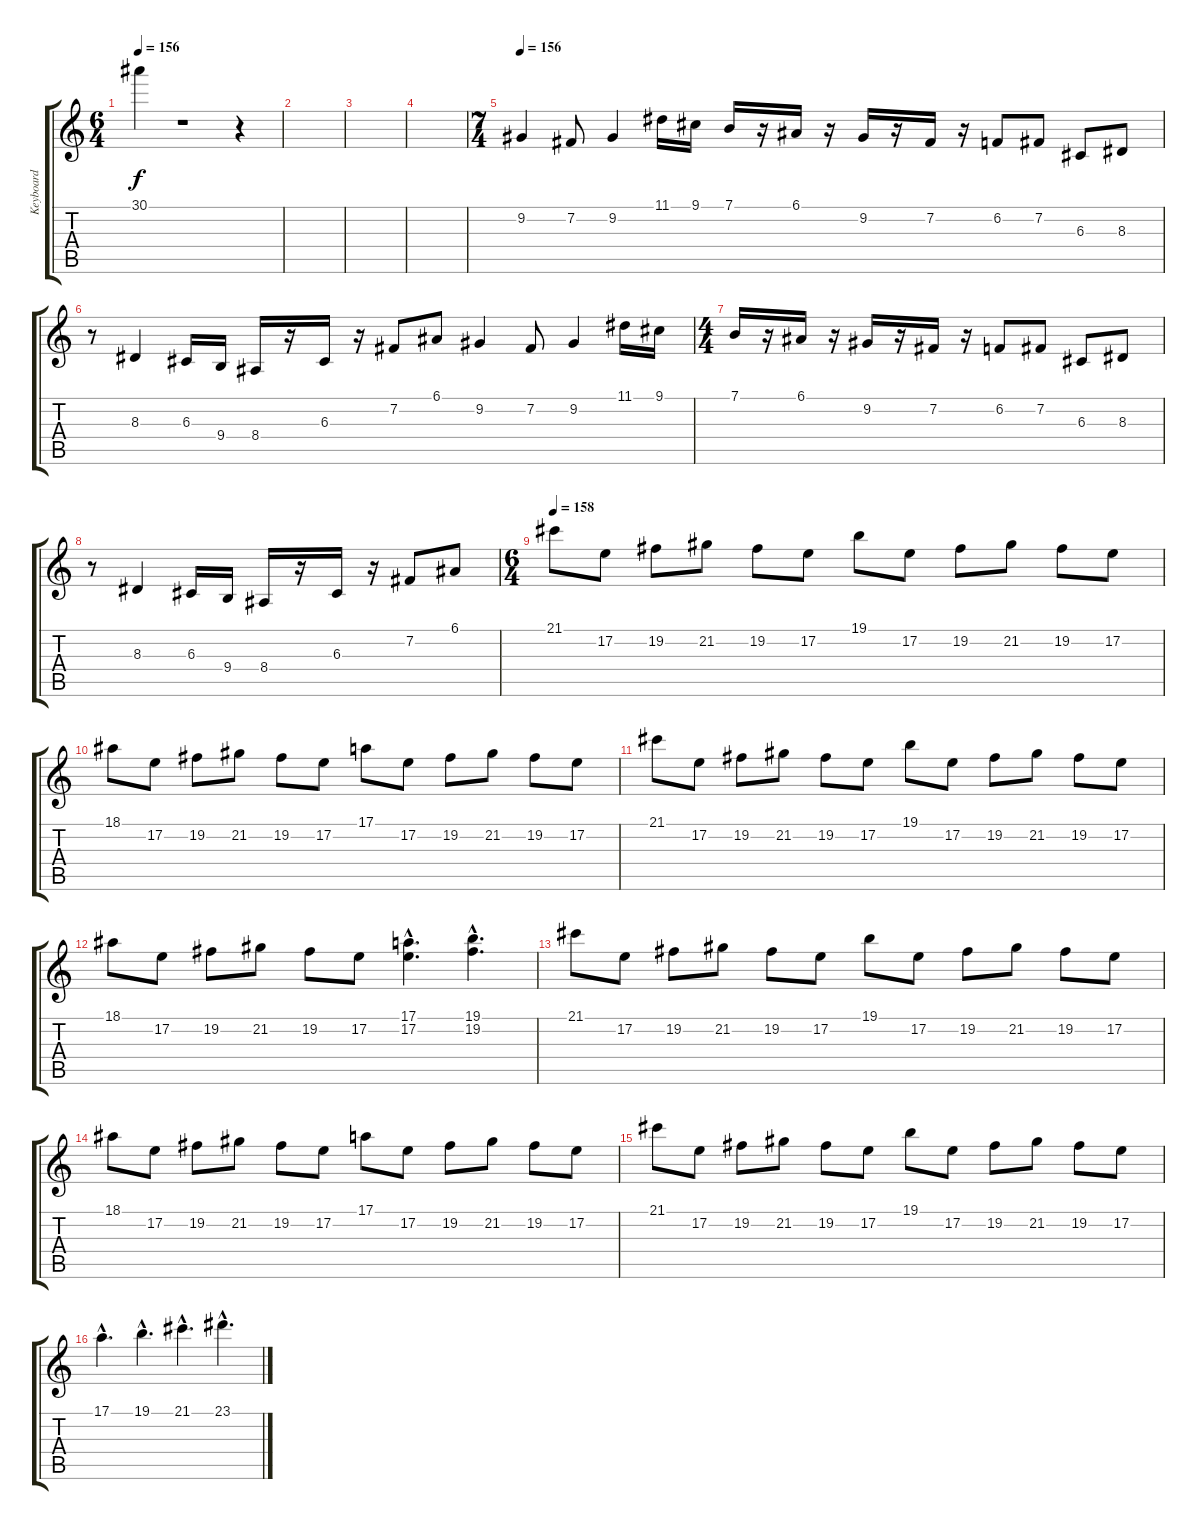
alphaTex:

\track ("Keyboard" "Keyboard") {instrument violin}
\staff {score tabs}
\tuning (E4 B3 G3 D3 A2 E2) {hide}
\ts (6 4)
\tempo 156
\clef g2
\ks c
30.1.4{dy f} r.1 r.4 |
|
|
|
\ts (7 4)
\tempo 156
9.2.4{volume 15 instrument violin} 7.2.8 9.2.4 11.1.16 9.1.16 7.1.16 r.16 6.1.16 r.16 9.2.16 r.16 7.2.16 r.16 6.2.8 7.2.8 6.3.8 8.3.8 |
r.8 8.3.4 6.3.16 9.4.16 8.4.16 r.16 6.3.16 r.16 7.2.8 6.1.8 9.2.4 7.2.8 9.2.4 11.1.16 9.1.16 |
\ts (4 4)
7.1.16 r.16 6.1.16 r.16 9.2.16 r.16 7.2.16 r.16 6.2.8 7.2.8 6.3.8 8.3.8 |
r.8 8.3.4 6.3.16 9.4.16 8.4.16 r.16 6.3.16 r.16 7.2.8 6.1.8 |
\ts (6 4)
\tempo 158
21.1.8{volume 10 instrument pad1newage} 17.2.8 19.2.8 21.2.8 19.2.8 17.2.8 19.1.8 17.2.8 19.2.8 21.2.8 19.2.8 17.2.8 |
18.1.8 17.2.8 19.2.8 21.2.8 19.2.8 17.2.8 17.1.8 17.2.8 19.2.8 21.2.8 19.2.8 17.2.8 |
21.1.8 17.2.8 19.2.8 21.2.8 19.2.8 17.2.8 19.1.8 17.2.8 19.2.8 21.2.8 19.2.8 17.2.8 |
18.1.8 17.2.8 19.2.8 21.2.8 19.2.8 17.2.8 (17.1{hac} 17.2{hac}).4{d} (19.1{hac} 19.2{hac}).4{d} |
21.1.8 17.2.8 19.2.8 21.2.8 19.2.8 17.2.8 19.1.8 17.2.8 19.2.8 21.2.8 19.2.8 17.2.8 |
18.1.8 17.2.8 19.2.8 21.2.8 19.2.8 17.2.8 17.1.8 17.2.8 19.2.8 21.2.8 19.2.8 17.2.8 |
21.1.8 17.2.8 19.2.8 21.2.8 19.2.8 17.2.8 19.1.8 17.2.8 19.2.8 21.2.8 19.2.8 17.2.8 |
17.1{hac}.4{d} 19.1{hac}.4{d} 21.1{hac}.4{d} 23.1{hac}.4{d}
